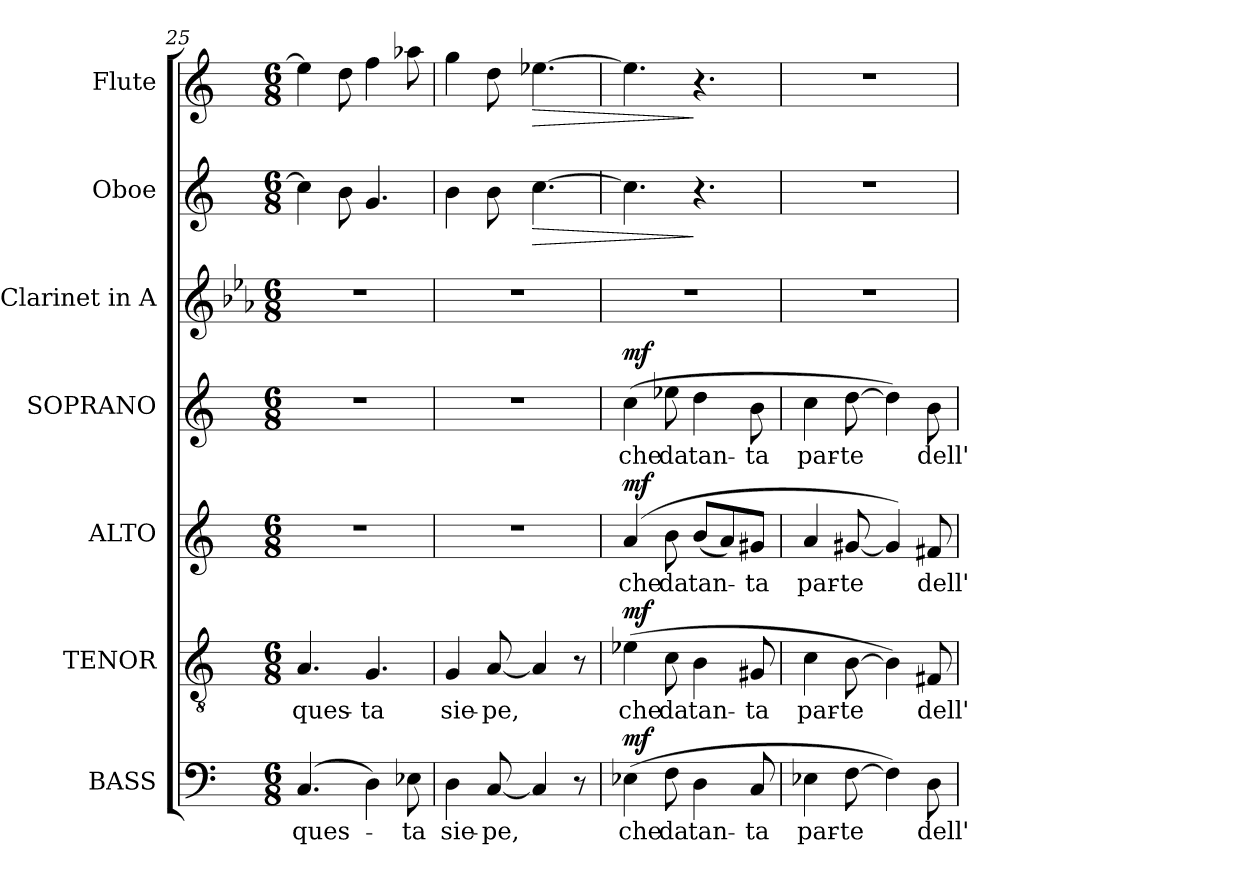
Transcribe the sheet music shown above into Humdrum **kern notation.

**kern	**text	**dynam	**kern	**text	**dynam	**kern	**text	**dynam	**kern	**text	**dynam	**kern	**kern	**dynam	**kern	**dynam
*part7	*part7	*part7	*part6	*part6	*part6	*part5	*part5	*part5	*part4	*part4	*part4	*part3	*part2	*part2	*part1	*part1
*staff7	*staff7	*staff7	*staff6	*staff6	*staff6	*staff5	*staff5	*staff5	*staff4	*staff4	*staff4	*staff3	*staff2	*staff2	*staff1	*staff1
*I"BASS	*	*	*I"TENOR	*	*	*I"ALTO	*	*	*I"SOPRANO	*	*	*I"Clarinet in A	*I"Oboe	*	*I"Flute	*
*I'B.	*	*	*I'T.	*	*	*I'A.	*	*	*I'S.	*	*	*I'Cl.	*I'Ob.	*	*I'Fl.	*
!!LO:LB:g=z
*clefF4	*	*	*clefGv2	*	*	*clefG2	*	*	*clefG2	*	*	*clefG2	*clefG2	*	*clefG2	*
*	*	*	*ITrd7c12	*	*	*	*	*	*	*	*	*ITrd2c3	*	*	*	*
*k[]	*	*	*k[]	*	*	*k[]	*	*	*k[]	*	*	*k[]	*k[]	*	*k[]	*
*C:	*	*	*C:	*	*	*C:	*	*	*C:	*	*	*C:	*C:	*	*C:	*
*M6/8	*	*	*M6/8	*	*	*M6/8	*	*	*M6/8	*	*	*M6/8	*M6/8	*	*M6/8	*
=25	=25	=25	=25	=25	=25	=25	=25	=25	=25	=25	=25	=25	=25	=25	=25	=25
!	!LO:LY:b:color=#000000	!	!	!	!	!	!	!	!	!	!	!	!	!	!	!
!	!	!	!	!LO:LY:b:color=#000000	!	!LO:N:vis=1	!	!	!LO:N:vis=1	!	!	!LO:N:vis=1	!	!	!	!
(4.Ci/	ques-	.	4.AAi/	ques-	.	2.r	.	.	2.r	.	.	2.r	4cci\]	.	4ee-i\]	.
.	.	.	.	.	.	.	.	.	.	.	.	.	8bi\	.	8ddi\	.
!	!	!	!	!LO:LY:b:color=#000000	!	!	!	!	!	!	!	!	!	!	!	!
4Di\)	.	.	4.GGi/	-ta	.	.	.	.	.	.	.	.	4.gi/	.	4ffi\	.
!	!LO:LY:b:color=#000000	!	!	!	!	!	!	!	!	!	!	!	!	!	!	!
8E-Xi\	-ta	.	.	.	.	.	.	.	.	.	.	.	.	.	8aa-Xi\	.
=26	=26	=26	=26	=26	=26	=26	=26	=26	=26	=26	=26	=26	=26	=26	=26	=26
!	!LO:LY:b:color=#000000	!	!	!	!	!	!	!	!	!	!	!	!	!	!	!
!	!	!	!	!LO:LY:b:color=#000000	!	!LO:N:vis=1	!	!	!LO:N:vis=1	!	!	!LO:N:vis=1	!	!	!	!
4Di\	sie-	.	4GGi/	sie-	.	2.r	.	.	2.r	.	.	2.r	4bi\	.	4ggi\	.
!	!LO:LY:b:color=#000000	!	!	!	!	!	!	!	!	!	!	!	!	!	!	!
!	!	!	!	!LO:LY:b:color=#000000	!	!	!	!	!	!	!	!	!	!	!	!
[<8Ci/	-pe,	.	[<8AAi/	-pe,	.	.	.	.	.	.	.	.	8bi\	.	8ddi\	.
!	!	!	!	!	!	!	!	!	!	!	!	!	!	!LO:HP:b	!	!LO:HP:b
4Ci/]	.	.	4AAi/]	.	.	.	.	.	.	.	.	.	[>4.cci\	>	[>4.ee-Xi\	>
8r	.	.	8r	.	.	.	.	.	.	.	.	.	.	.	.	.
=27	=27	=27	=27	=27	=27	=27	=27	=27	=27	=27	=27	=27	=27	=27	=27	=27
!	!LO:LY:b:color=#000000	!	!	!	!	!	!	!	!	!	!	!	!	!	!	!
!	!	!	!	!LO:LY:b:color=#000000	!	!	!	!	!	!	!	!	!	!	!	!
!	!	!	!	!	!	!	!LO:LY:b:color=#000000	!	!	!	!	!	!	!	!	!
!	!	!	!	!	!	!	!	!	!	!LO:LY:b:color=#000000	!	!LO:N:vis=1	!	!	!	!
(4E-Xi\	che	mf	(4E-Xi\	che	mf	(4ai/	che	mf	(4cci\	che	mf	2.r	4.cci\]	.	4.ee-i\]	.
!	!LO:LY:b:color=#000000	!	!	!	!	!	!	!	!	!	!	!	!	!	!	!
!	!	!	!	!LO:LY:b:color=#000000	!	!	!	!	!	!	!	!	!	!	!	!
!	!	!	!	!	!	!	!LO:LY:b:color=#000000	!	!	!	!	!	!	!	!	!
!	!	!	!	!	!	!	!	!	!	!LO:LY:b:color=#000000	!	!	!	!	!	!
8Fi\	da	.	8Ci\	da	.	8bi\	da	.	8ee-Xi\	da	.	.	.	.	.	.
!	!LO:LY:b:color=#000000	!	!	!	!	!	!	!	!	!	!	!	!	!	!	!
!	!	!	!	!LO:LY:b:color=#000000	!	!	!	!	!	!	!	!	!	!	!	!
!	!	!	!	!	!	!	!LO:LY:b:color=#000000	!	!	!	!	!	!	!	!	!
!	!	!	!	!	!	!	!	!	!	!LO:LY:b:color=#000000	!	!	!	!	!	!
4Di\	tan-	.	4BBi\	tan-	.	(8bi/L	tan-	.	4ddi\	tan-	.	.	4.r	]	4.r	]
.	.	.	.	.	.	8ai/)	.	.	.	.	.	.	.	.	.	.
!	!LO:LY:b:color=#000000	!	!	!	!	!	!	!	!	!	!	!	!	!	!	!
!	!	!	!	!LO:LY:b:color=#000000	!	!	!	!	!	!	!	!	!	!	!	!
!	!	!	!	!	!	!	!LO:LY:b:color=#000000	!	!	!	!	!	!	!	!	!
!	!	!	!	!	!	!	!	!	!	!LO:LY:b:color=#000000	!	!	!	!	!	!
8Ci/	-ta	.	8GG#Xi/	-ta	.	8g#Xi/J	-ta	.	8bi\	-ta	.	.	.	.	.	.
=28	=28	=28	=28	=28	=28	=28	=28	=28	=28	=28	=28	=28	=28	=28	=28	=28
!	!LO:LY:b:color=#000000	!	!	!	!	!	!	!	!	!	!	!	!	!	!	!
!	!	!	!	!LO:LY:b:color=#000000	!	!	!	!	!	!	!	!	!	!	!	!
!	!	!	!	!	!	!	!LO:LY:b:color=#000000	!	!	!	!	!	!	!	!	!
!	!	!	!	!	!	!	!	!	!	!LO:LY:b:color=#000000	!	!LO:N:vis=1	!LO:N:vis=1	!	!LO:N:vis=1	!
4E-Xi\	par-	.	4Ci\	par-	.	4ai/	par-	.	4cci\	par-	.	2.r	2.r	.	2.r	.
!	!LO:LY:b:color=#000000	!	!	!	!	!	!	!	!	!	!	!	!	!	!	!
!	!	!	!	!LO:LY:b:color=#000000	!	!	!	!	!	!	!	!	!	!	!	!
!	!	!	!	!	!	!	!LO:LY:b:color=#000000	!	!	!	!	!	!	!	!	!
!	!	!	!	!	!	!	!	!	!	!LO:LY:b:color=#000000	!	!	!	!	!	!
[>8Fi\	-te	.	[>8BBi\	-te	.	[<8g#Xi/	-te	.	[>8ddi\	-te	.	.	.	.	.	.
4Fi\])	.	.	4BBi\])	.	.	4g#i/])	.	.	4ddi\])	.	.	.	.	.	.	.
!	!LO:LY:b:color=#000000	!	!	!	!	!	!	!	!	!	!	!	!	!	!	!
!	!	!	!	!LO:LY:b:color=#000000	!	!	!	!	!	!	!	!	!	!	!	!
!	!	!	!	!	!	!	!LO:LY:b:color=#000000	!	!	!	!	!	!	!	!	!
!	!	!	!	!	!	!	!	!	!	!LO:LY:b:color=#000000	!	!	!	!	!	!
8Di\	dell'	.	8FF#Xi/	dell'	.	8f#Xi/	dell'	.	8bi\	dell'	.	.	.	.	.	.
=	=	=	=	=	=	=	=	=	=	=	=	=	=	=	=	=
*-	*-	*-	*-	*-	*-	*-	*-	*-	*-	*-	*-	*-	*-	*-	*-	*-
